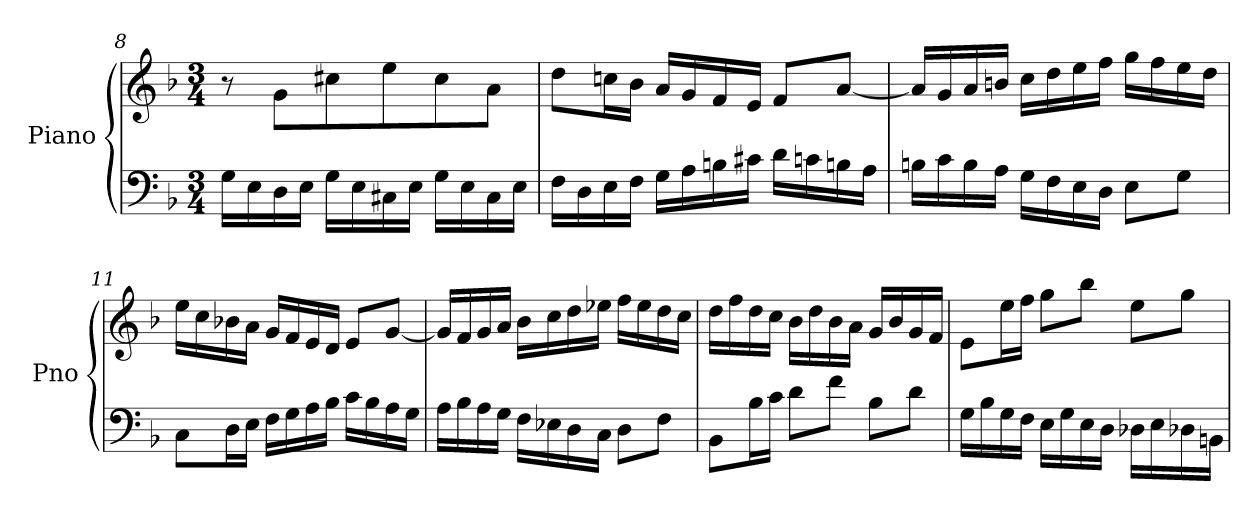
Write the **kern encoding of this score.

**kern	**kern
*part1	*part1
*staff2	*staff1
*I"Piano	*
*I'Pno	*
*clefF4	*clefG2
*k[b-]	*k[b-]
*M3/4	*M3/4
=8	=8
16G\LL	8r
16E\	.
16D\	8g\L
16E\JJ	.
16G\LL	8cc#X\
16E\	.
16C#X\	8ee\
16E\JJ	.
16G\LL	8cc#\
16E\	.
16C#\	8a\J
16E\JJ	.
!!LO:LB:g=z
=9	=9
16F\LL	8dd\L
16D\	.
16E\	16ccn\L
16F\JJ	16b-\JJ
16G\LL	16a/LL
16A\	16g/
16Bn\	16f/
16c#X\JJ	16e/JJ
16d\LL	8f/L
16cn\	.
16Bn\	[8a/J
16A\JJ	.
=10	=10
16Bn\LL	16a/LL]
16c\	16g/
16B\	16a/
16A\JJ	16bn/JJ
16G\LL	16cc\LL
16F\	16dd\
16E\	16ee\
16D\JJ	16ff\JJ
8E\L	16gg\LL
.	16ff\
8G\J	16ee\
.	16dd\JJ
=11	=11
8C\L	16ee\LL
.	16cc\
16D\L	16b-X\
16E\JJ	16a\JJ
16F\LL	16g/LL
16G\	16f/
16A\	16e/
16B-\JJ	16d/JJ
16c\LL	8e/L
16B-\	.
16A\	[8g/J
16G\JJ	.
=12	=12
16A\LL	16g/LL]
16B-\	16f/
16A\	16g/
16G\JJ	16a/JJ
16F\LL	16b-\LL
16E-X\	16cc\
16D\	16dd\
16C\JJ	16ee-X\JJ
8D\L	16ff\LL
.	16ee-\
8F\J	16dd\
.	16cc\JJ
!!LO:LB:g=z
=13	=13
8BB-\L	16dd\LL
.	16ff\
16B-\L	16dd\
16c\JJ	16cc\JJ
8d\L	16b-\LL
.	16dd\
8f\J	16b-\
.	16a\JJ
8B-\L	16g/LL
.	16b-/
8d\J	16g/
.	16f/JJ
=14	=14
16G\LL	8e\L
16B-\	.
16G\	16ee\L
16F\JJ	16ff\JJ
16E\LL	8gg\L
16G\	.
16E\	8bb-\J
16D\JJ	.
16D-Xi\LL	8ee\L
16E\	.
16D-Xi\	8gg\J
16BBn\JJ	.
=	=
*-	*-
